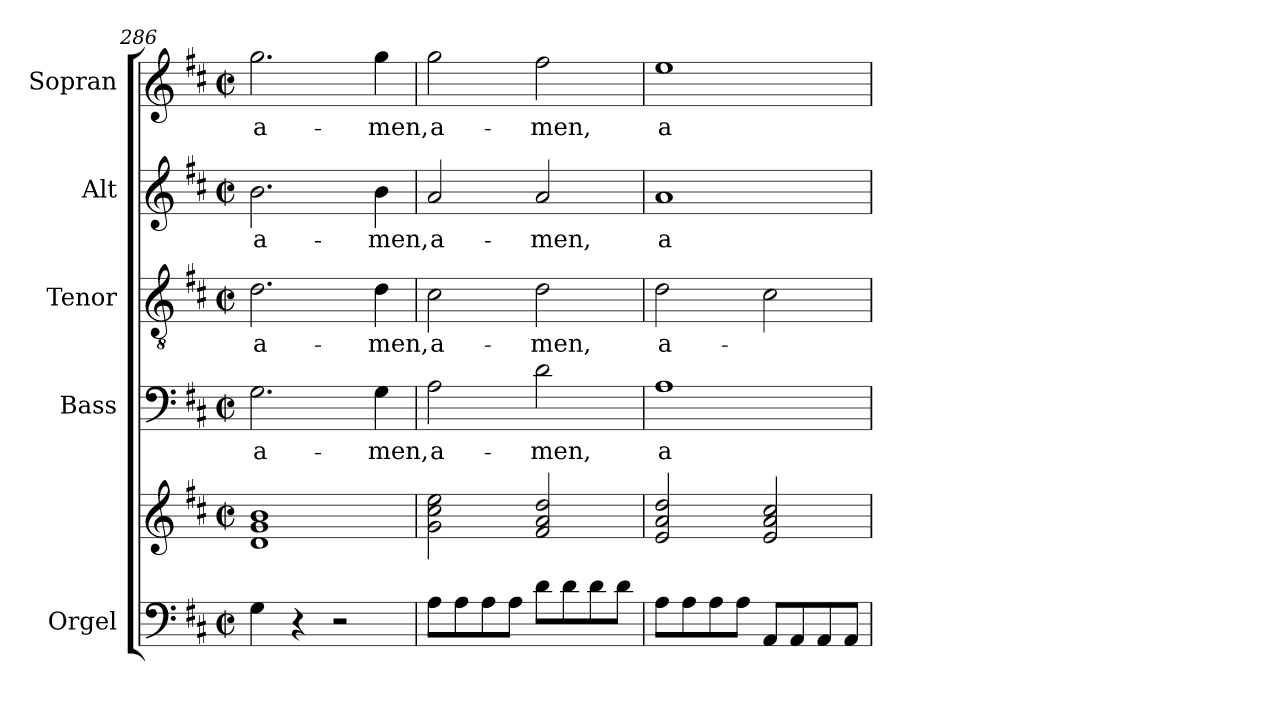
**kern	**kern	**kern	**text	**kern	**text	**kern	**text	**kern	**text
*part5	*part5	*part4	*part4	*part3	*part3	*part2	*part2	*part1	*part1
*staff6	*staff5	*staff4	*staff4	*staff3	*staff3	*staff2	*staff2	*staff1	*staff1
*I"Orgel	*	*I"Bass	*	*I"Tenor	*	*I"Alt	*	*I"Sopran	*
*I'Org.	*	*I'B.	*	*I'T.	*	*I'A.	*	*I'S.	*
!!LO:LB:g=z
*clefF4	*clefG2	*clefF4	*	*clefGv2	*	*clefG2	*	*clefG2	*
*k[f#c#]	*k[f#c#]	*k[f#c#]	*	*k[f#c#]	*	*k[f#c#]	*	*k[f#c#]	*
*D:	*D:	*D:	*	*D:	*	*D:	*	*D:	*
*M2/2	*M2/2	*M2/2	*	*M2/2	*	*M2/2	*	*M2/2	*
*met(c|)	*met(c|)	*met(c|)	*	*met(c|)	*	*met(c|)	*	*met(c|)	*
=286	=286	=286	=286	=286	=286	=286	=286	=286	=286
!	!	!	!LO:LY:b	!	!LO:LY:b	!	!LO:LY:b	!	!LO:LY:b
4G\	1d 1g 1b	2.G\	a-	2.d\	a-	2.b\	a-	2.gg\	a-
4r	.	.	.	.	.	.	.	.	.
2r	.	.	.	.	.	.	.	.	.
!	!	!	!LO:LY:b	!	!LO:LY:b	!	!LO:LY:b	!	!LO:LY:b
.	.	4G\	-men,	4d\	-men,	4b\	-men,	4gg\	-men,
=287	=287	=287	=287	=287	=287	=287	=287	=287	=287
!	!	!	!LO:LY:b	!	!LO:LY:b	!	!LO:LY:b	!	!LO:LY:b
8A\L	2g\ 2cc#\ 2ee\	2A\	a-	2c#\	a-	2a/	a-	2gg\	a-
8A\	.	.	.	.	.	.	.	.	.
8A\	.	.	.	.	.	.	.	.	.
8A\J	.	.	.	.	.	.	.	.	.
!	!	!	!LO:LY:b	!	!LO:LY:b	!	!LO:LY:b	!	!LO:LY:b
8d\L	2f#/ 2a/ 2dd/	2d\	-men,	2d\	-men,	2a/	-men,	2ff#\	-men,
8d\	.	.	.	.	.	.	.	.	.
8d\	.	.	.	.	.	.	.	.	.
8d\J	.	.	.	.	.	.	.	.	.
=288	=288	=288	=288	=288	=288	=288	=288	=288	=288
!	!	!	!LO:LY:b	!	!LO:LY:b	!	!LO:LY:b	!	!LO:LY:b
8A\L	2e/ 2a/ 2dd/	1A	a-	2d\	a-	1a	a-	1ee	a-
8A\	.	.	.	.	.	.	.	.	.
8A\	.	.	.	.	.	.	.	.	.
8A\J	.	.	.	.	.	.	.	.	.
8AA/L	2e/ 2a/ 2cc#/	.	.	2c#\	.	.	.	.	.
8AA/	.	.	.	.	.	.	.	.	.
8AA/	.	.	.	.	.	.	.	.	.
8AA/J	.	.	.	.	.	.	.	.	.
=	=	=	=	=	=	=	=	=	=
*-	*-	*-	*-	*-	*-	*-	*-	*-	*-
